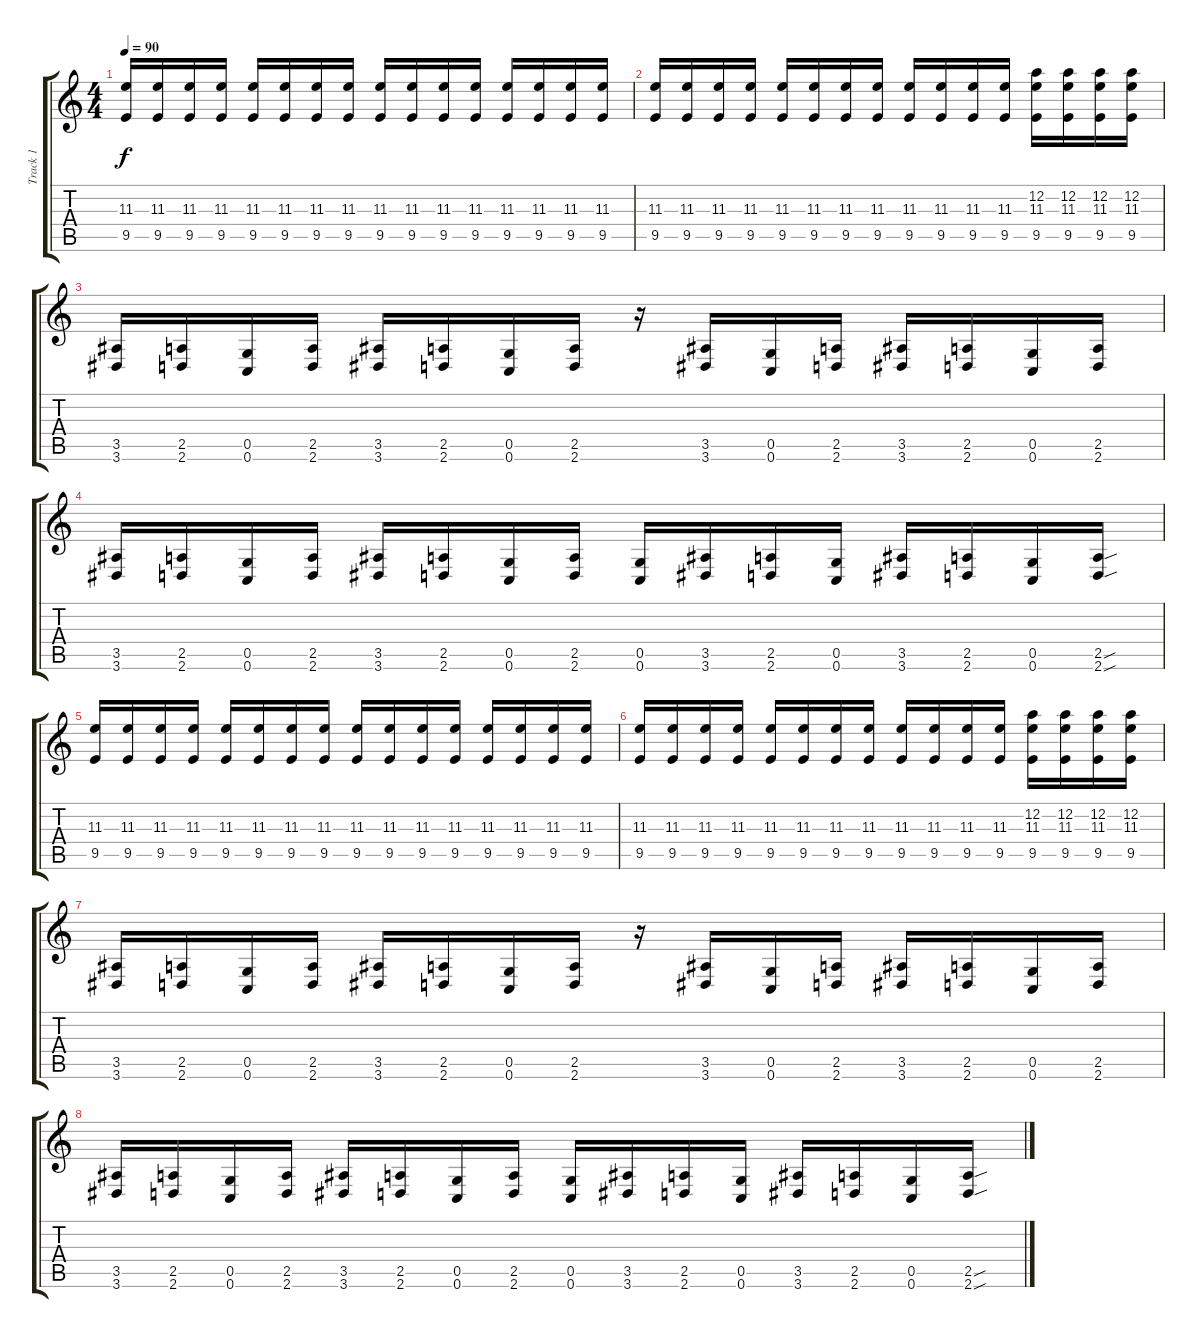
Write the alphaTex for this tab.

\track ("Track 1" "Track 1") {instrument distortionguitar}
\staff {score tabs}
\tuning (D4 A3 F3 C3 G2 C2) {hide}
\ts (4 4)
\tempo 90
\clef g2
\ks c
(11.3 9.5).16{dy f} (11.3 9.5).16 (11.3 9.5).16 (11.3 9.5).16 (11.3 9.5).16 (11.3 9.5).16 (11.3 9.5).16 (11.3 9.5).16 (11.3 9.5).16 (11.3 9.5).16 (11.3 9.5).16 (11.3 9.5).16 (11.3 9.5).16 (11.3 9.5).16 (11.3 9.5).16 (11.3 9.5).16 |
(11.3 9.5).16 (11.3 9.5).16 (11.3 9.5).16 (11.3 9.5).16 (11.3 9.5).16 (11.3 9.5).16 (11.3 9.5).16 (11.3 9.5).16 (11.3 9.5).16 (11.3 9.5).16 (11.3 9.5).16 (11.3 9.5).16 (12.2 11.3 9.5).16 (12.2 11.3 9.5).16 (12.2 11.3 9.5).16 (12.2 11.3 9.5).16 |
(3.5 3.6).16 (2.5 2.6).16 (0.5 0.6).16 (2.5 2.6).16 (3.5 3.6).16 (2.5 2.6).16 (0.5 0.6).16 (2.5 2.6).16 r.16 (3.5 3.6).16 (0.5 0.6).16 (2.5 2.6).16 (3.5 3.6).16 (2.5 2.6).16 (0.5 0.6).16 (2.5 2.6).16 |
(3.5 3.6).16 (2.5 2.6).16 (0.5 0.6).16 (2.5 2.6).16 (3.5 3.6).16 (2.5 2.6).16 (0.5 0.6).16 (2.5 2.6).16 (0.5 0.6).16 (3.5 3.6).16 (2.5 2.6).16 (0.5 0.6).16 (3.5 3.6).16 (2.5 2.6).16 (0.5 0.6).16 (2.5{sou} 2.6{sou}).16 |
(11.3 9.5).16 (11.3 9.5).16 (11.3 9.5).16 (11.3 9.5).16 (11.3 9.5).16 (11.3 9.5).16 (11.3 9.5).16 (11.3 9.5).16 (11.3 9.5).16 (11.3 9.5).16 (11.3 9.5).16 (11.3 9.5).16 (11.3 9.5).16 (11.3 9.5).16 (11.3 9.5).16 (11.3 9.5).16 |
(11.3 9.5).16 (11.3 9.5).16 (11.3 9.5).16 (11.3 9.5).16 (11.3 9.5).16 (11.3 9.5).16 (11.3 9.5).16 (11.3 9.5).16 (11.3 9.5).16 (11.3 9.5).16 (11.3 9.5).16 (11.3 9.5).16 (12.2 11.3 9.5).16 (12.2 11.3 9.5).16 (12.2 11.3 9.5).16 (12.2 11.3 9.5).16 |
(3.5 3.6).16 (2.5 2.6).16 (0.5 0.6).16 (2.5 2.6).16 (3.5 3.6).16 (2.5 2.6).16 (0.5 0.6).16 (2.5 2.6).16 r.16 (3.5 3.6).16 (0.5 0.6).16 (2.5 2.6).16 (3.5 3.6).16 (2.5 2.6).16 (0.5 0.6).16 (2.5 2.6).16 |
(3.5 3.6).16 (2.5 2.6).16 (0.5 0.6).16 (2.5 2.6).16 (3.5 3.6).16 (2.5 2.6).16 (0.5 0.6).16 (2.5 2.6).16 (0.5 0.6).16 (3.5 3.6).16 (2.5 2.6).16 (0.5 0.6).16 (3.5 3.6).16 (2.5 2.6).16 (0.5 0.6).16 (2.5{sou} 2.6{sou}).16
